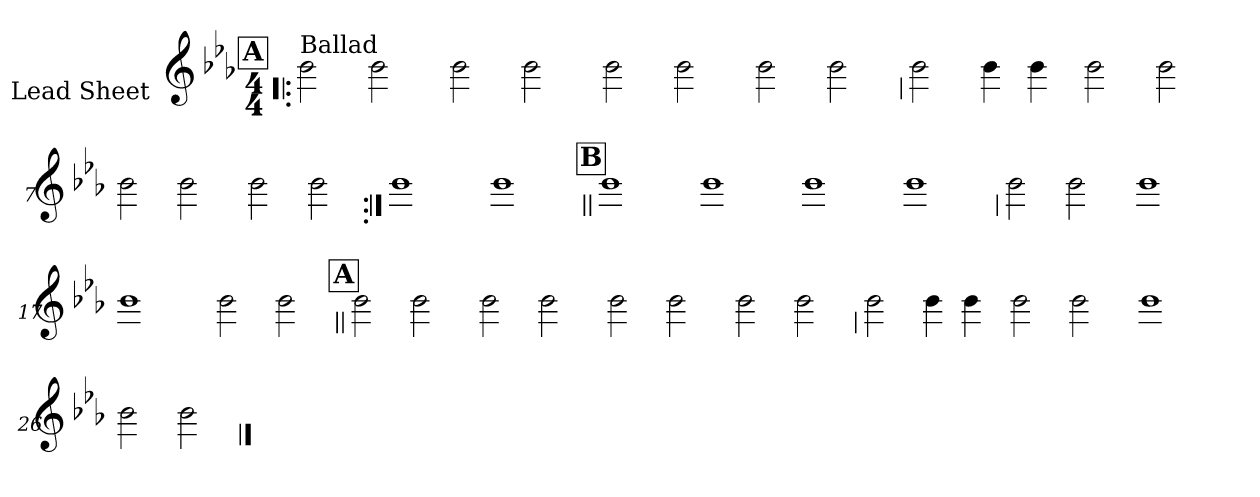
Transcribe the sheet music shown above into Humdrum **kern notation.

**kern
*part1
*staff1
*I"Lead Sheet
*stria0
*clefG2
*k[b-e-a-]
*E-:
*M4/4
!!LO:REH:place=s1:a:t=A
=1!|:
!LO:TX:a:t=Ballad
2b-
2b-
=2-
2b-
2b-
=3-
2b-
2b-
=4-
2b-
2b-
!!LO:LB:g=z
=5
2b-
4b-
4b-
=6-
2b-
2b-
=7-
2b-
2b-
=8-
2b-
2b-
!!LO:LB:g=z
=9:|!
1b-
=10-
1b-
!!LO:LB:g=z
!!LO:REH:place=s1:a:t=B
=11||
1b-
=12-
1b-
=13-
1b-
=14-
1b-
!!LO:LB:g=z
=15
2b-
2b-
=16-
1b-
=17-
1b-
=18-
2b-
2b-
!!LO:LB:g=z
!!LO:REH:place=s1:a:t=A
=19||
2b-
2b-
=20-
2b-
2b-
=21-
2b-
2b-
=22-
2b-
2b-
!!LO:LB:g=z
=23
2b-
4b-
4b-
=24-
2b-
2b-
=25-
1b-
=26-
2b-
2b-
==
*-
